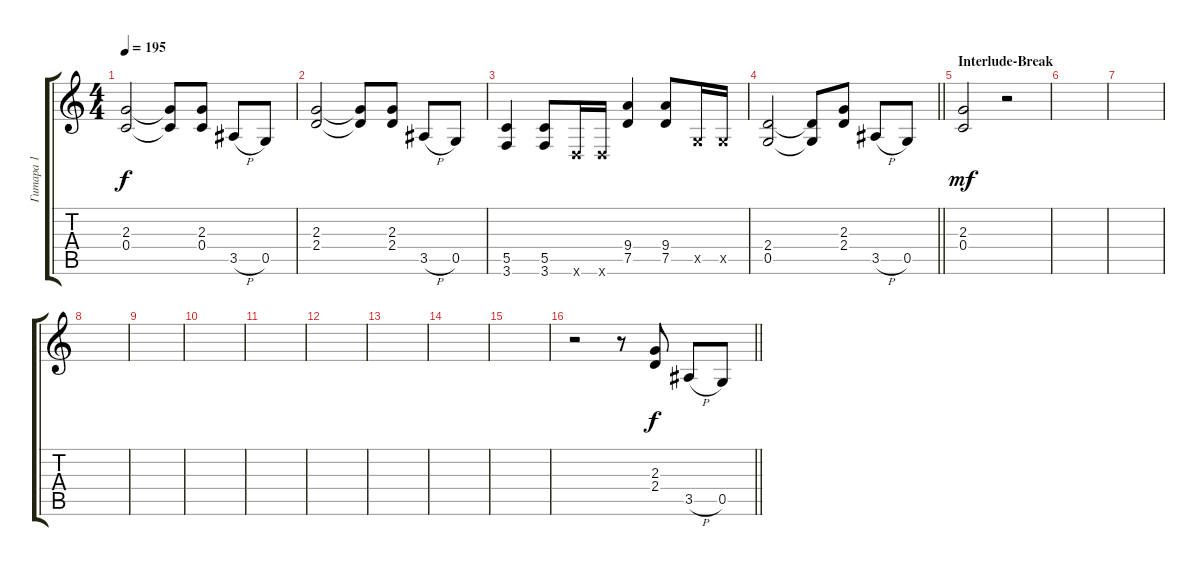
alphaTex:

\track ("Гитара 1" "Гитара 1") {instrument distortionguitar}
\staff {score tabs}
\tuning (D4 A3 F3 C3 G2 D2) {hide}
\ts (4 4)
\tempo 195
\clef g2
\ks c
(2.3 0.4).2{dy f} (2.3{t} 0.4{t}).8 (2.3 0.4).8 3.5{h}.8 0.5.8 |
(2.3 2.4).2 (2.3{t} 2.4{t}).8 (2.3 2.4).8 3.5{h}.8 0.5.8 |
(5.5 3.6).4 (5.5 3.6).8 0.6{x}.16 0.6{x}.16 (9.4 7.5).4 (9.4 7.5).8 0.5{x}.16 0.5{x}.16 |
\barLineRight lightlight
(2.4 0.5).2 (2.4{t} 0.5{t}).8 (2.3 2.4).8 3.5{h}.8 0.5.8 |
\section ("" "Interlude-Break")
(2.3 0.4).2{dy mf} r.2 |
|
|
|
|
|
|
|
|
|
|
\barLineRight lightlight
r.2 r.8 (2.3 2.4).8{dy f} 3.5{h}.8 0.5.8
